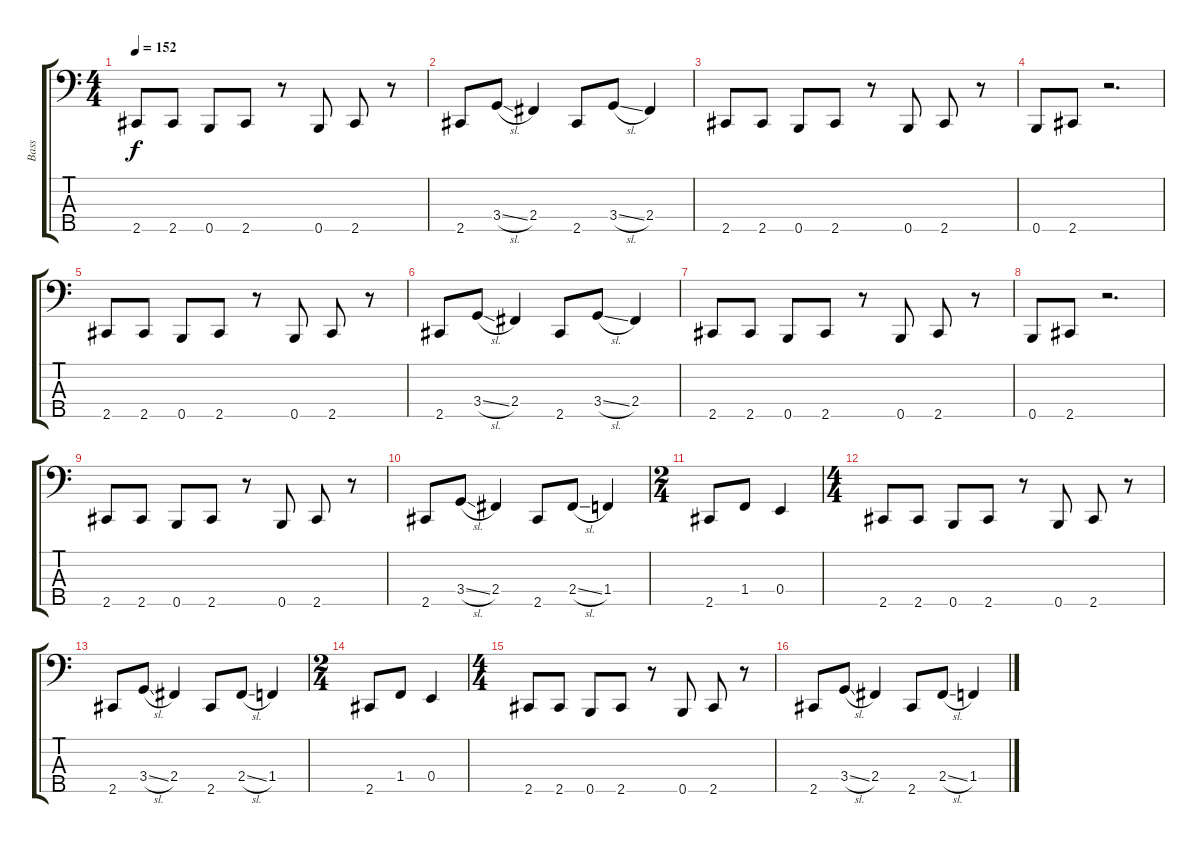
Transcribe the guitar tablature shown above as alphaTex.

\track ("Bass" "Bass") {instrument electricbassfinger}
\staff {score tabs}
\tuning (G2 D2 A1 E1 B0) {hide}
\ts (4 4)
\tempo 152
\clef f4
\ks c
2.5.8{dy f} 2.5.8 0.5.8 2.5.8 r.8 0.5.8 2.5.8 r.8 |
2.5.8 3.4{sl}.8 2.4.4 2.5.8 3.4{sl}.8 2.4.4 |
2.5.8 2.5.8 0.5.8 2.5.8 r.8 0.5.8 2.5.8 r.8 |
0.5.8 2.5.8 r.2{d} |
2.5.8 2.5.8 0.5.8 2.5.8 r.8 0.5.8 2.5.8 r.8 |
2.5.8 3.4{sl}.8 2.4.4 2.5.8 3.4{sl}.8 2.4.4 |
2.5.8 2.5.8 0.5.8 2.5.8 r.8 0.5.8 2.5.8 r.8 |
0.5.8 2.5.8 r.2{d} |
2.5.8 2.5.8 0.5.8 2.5.8 r.8 0.5.8 2.5.8 r.8 |
2.5.8 3.4{sl}.8 2.4.4 2.5.8 2.4{sl}.8 1.4.4 |
\ts (2 4)
2.5.8 1.4.8 0.4.4 |
\ts (4 4)
2.5.8 2.5.8 0.5.8 2.5.8 r.8 0.5.8 2.5.8 r.8 |
2.5.8 3.4{sl}.8 2.4.4 2.5.8 2.4{sl}.8 1.4.4 |
\ts (2 4)
2.5.8 1.4.8 0.4.4 |
\ts (4 4)
2.5.8 2.5.8 0.5.8 2.5.8 r.8 0.5.8 2.5.8 r.8 |
2.5.8 3.4{sl}.8 2.4.4 2.5.8 2.4{sl}.8 1.4.4
